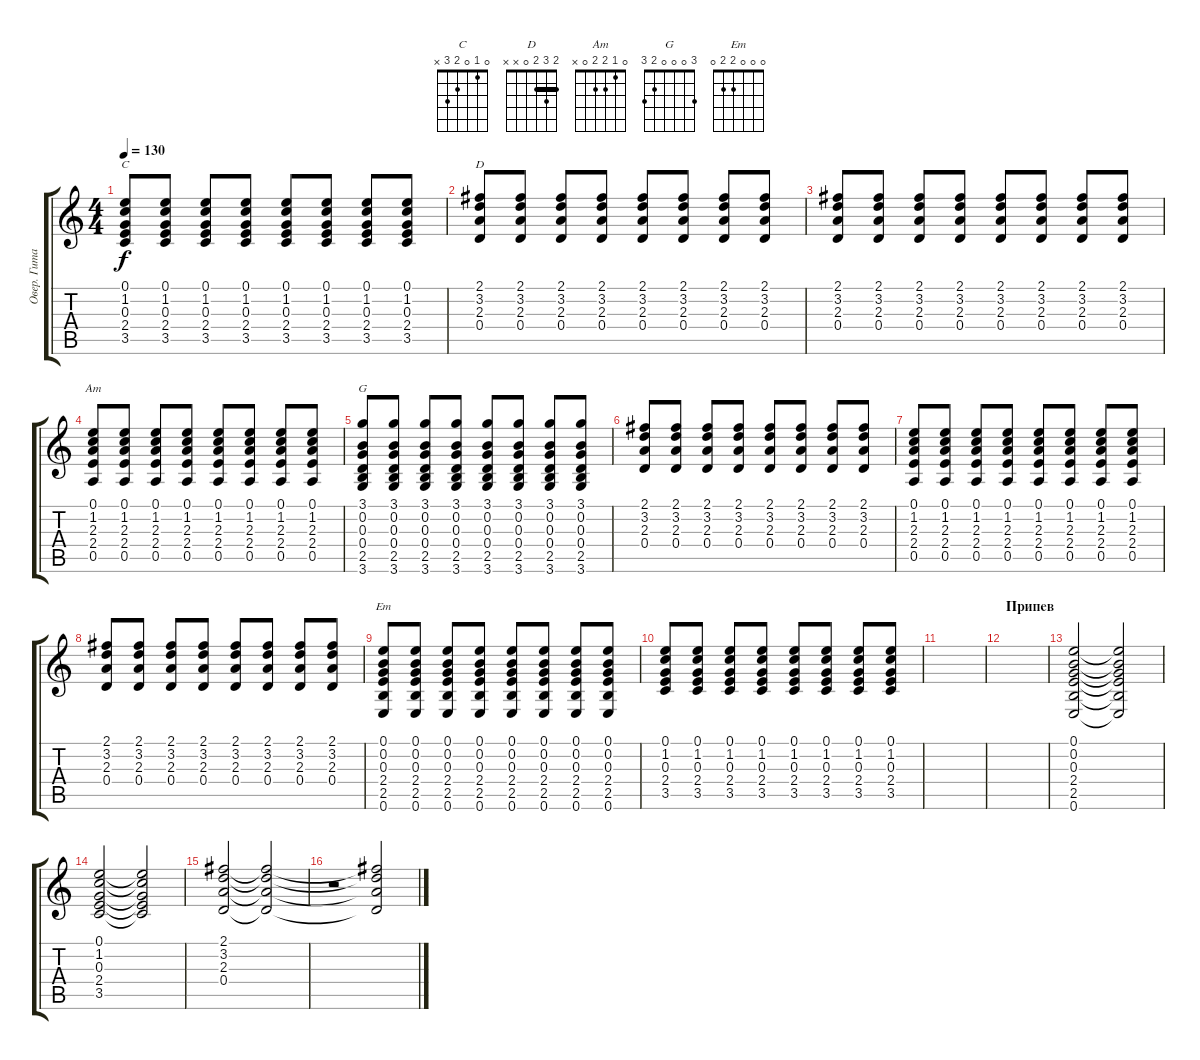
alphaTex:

\track ("Овер. Гитара" "Овер. Гита") {instrument overdrivenguitar}
\staff {score tabs}
\tuning (E4 B3 G3 D3 A2 E2) {hide}
\chord ("C" 0 1 0 2 3 x)
\chord ("D" 2 3 2 0 x x) {barre 2}
\chord ("Am" 0 1 2 2 0 x)
\chord ("G" 3 0 0 0 2 3)
\chord ("Em" 0 0 0 2 2 0)
\ts (4 4)
\tempo 130
\clef g2
\ks c
(0.1 1.2 0.3 2.4 3.5).8{ch "C" dy f} (0.1 1.2 0.3 2.4 3.5).8 (0.1 1.2 0.3 2.4 3.5).8 (0.1 1.2 0.3 2.4 3.5).8 (0.1 1.2 0.3 2.4 3.5).8 (0.1 1.2 0.3 2.4 3.5).8 (0.1 1.2 0.3 2.4 3.5).8 (0.1 1.2 0.3 2.4 3.5).8 |
(2.1 3.2 2.3 0.4).8{ch "D"} (2.1 3.2 2.3 0.4).8 (2.1 3.2 2.3 0.4).8 (2.1 3.2 2.3 0.4).8 (2.1 3.2 2.3 0.4).8 (2.1 3.2 2.3 0.4).8 (2.1 3.2 2.3 0.4).8 (2.1 3.2 2.3 0.4).8 |
(2.1 3.2 2.3 0.4).8 (2.1 3.2 2.3 0.4).8 (2.1 3.2 2.3 0.4).8 (2.1 3.2 2.3 0.4).8 (2.1 3.2 2.3 0.4).8 (2.1 3.2 2.3 0.4).8 (2.1 3.2 2.3 0.4).8 (2.1 3.2 2.3 0.4).8 |
(0.1 1.2 2.3 2.4 0.5).8{ch "Am"} (0.1 1.2 2.3 2.4 0.5).8 (0.1 1.2 2.3 2.4 0.5).8 (0.1 1.2 2.3 2.4 0.5).8 (0.1 1.2 2.3 2.4 0.5).8 (0.1 1.2 2.3 2.4 0.5).8 (0.1 1.2 2.3 2.4 0.5).8 (0.1 1.2 2.3 2.4 0.5).8 |
(3.1 0.2 0.3 0.4 2.5 3.6).8{ch "G"} (3.1 0.2 0.3 0.4 2.5 3.6).8 (3.1 0.2 0.3 0.4 2.5 3.6).8 (3.1 0.2 0.3 0.4 2.5 3.6).8 (3.1 0.2 0.3 0.4 2.5 3.6).8 (3.1 0.2 0.3 0.4 2.5 3.6).8 (3.1 0.2 0.3 0.4 2.5 3.6).8 (3.1 0.2 0.3 0.4 2.5 3.6).8 |
(2.1 3.2 2.3 0.4).8 (2.1 3.2 2.3 0.4).8 (2.1 3.2 2.3 0.4).8 (2.1 3.2 2.3 0.4).8 (2.1 3.2 2.3 0.4).8 (2.1 3.2 2.3 0.4).8 (2.1 3.2 2.3 0.4).8 (2.1 3.2 2.3 0.4).8 |
(0.1 1.2 2.3 2.4 0.5).8 (0.1 1.2 2.3 2.4 0.5).8 (0.1 1.2 2.3 2.4 0.5).8 (0.1 1.2 2.3 2.4 0.5).8 (0.1 1.2 2.3 2.4 0.5).8 (0.1 1.2 2.3 2.4 0.5).8 (0.1 1.2 2.3 2.4 0.5).8 (0.1 1.2 2.3 2.4 0.5).8 |
(2.1 3.2 2.3 0.4).8 (2.1 3.2 2.3 0.4).8 (2.1 3.2 2.3 0.4).8 (2.1 3.2 2.3 0.4).8 (2.1 3.2 2.3 0.4).8 (2.1 3.2 2.3 0.4).8 (2.1 3.2 2.3 0.4).8 (2.1 3.2 2.3 0.4).8 |
(0.1 0.2 0.3 2.4 2.5 0.6).8{ch "Em"} (0.1 0.2 0.3 2.4 2.5 0.6).8 (0.1 0.2 0.3 2.4 2.5 0.6).8 (0.1 0.2 0.3 2.4 2.5 0.6).8 (0.1 0.2 0.3 2.4 2.5 0.6).8 (0.1 0.2 0.3 2.4 2.5 0.6).8 (0.1 0.2 0.3 2.4 2.5 0.6).8 (0.1 0.2 0.3 2.4 2.5 0.6).8 |
(0.1 1.2 0.3 2.4 3.5).8 (0.1 1.2 0.3 2.4 3.5).8 (0.1 1.2 0.3 2.4 3.5).8 (0.1 1.2 0.3 2.4 3.5).8 (0.1 1.2 0.3 2.4 3.5).8 (0.1 1.2 0.3 2.4 3.5).8 (0.1 1.2 0.3 2.4 3.5).8 (0.1 1.2 0.3 2.4 3.5).8 |
|
\section ("" "Припев")
|
(0.1 0.2 0.3 2.4 2.5 0.6).2 (0.1{t} 0.2{t} 0.3{t} 2.4{t} 2.5{t} 0.6{t}).2 |
(0.1 1.2 0.3 2.4 3.5).2 (0.1{t} 1.2{t} 0.3{t} 2.4{t} 3.5{t}).2 |
(2.1 3.2 2.3 0.4).2 (2.1{t} 3.2{t} 2.3{t} 0.4{t}).2 |
r.2 (2.1{t} 3.2{t} 2.3{t} 0.4{t}).2
